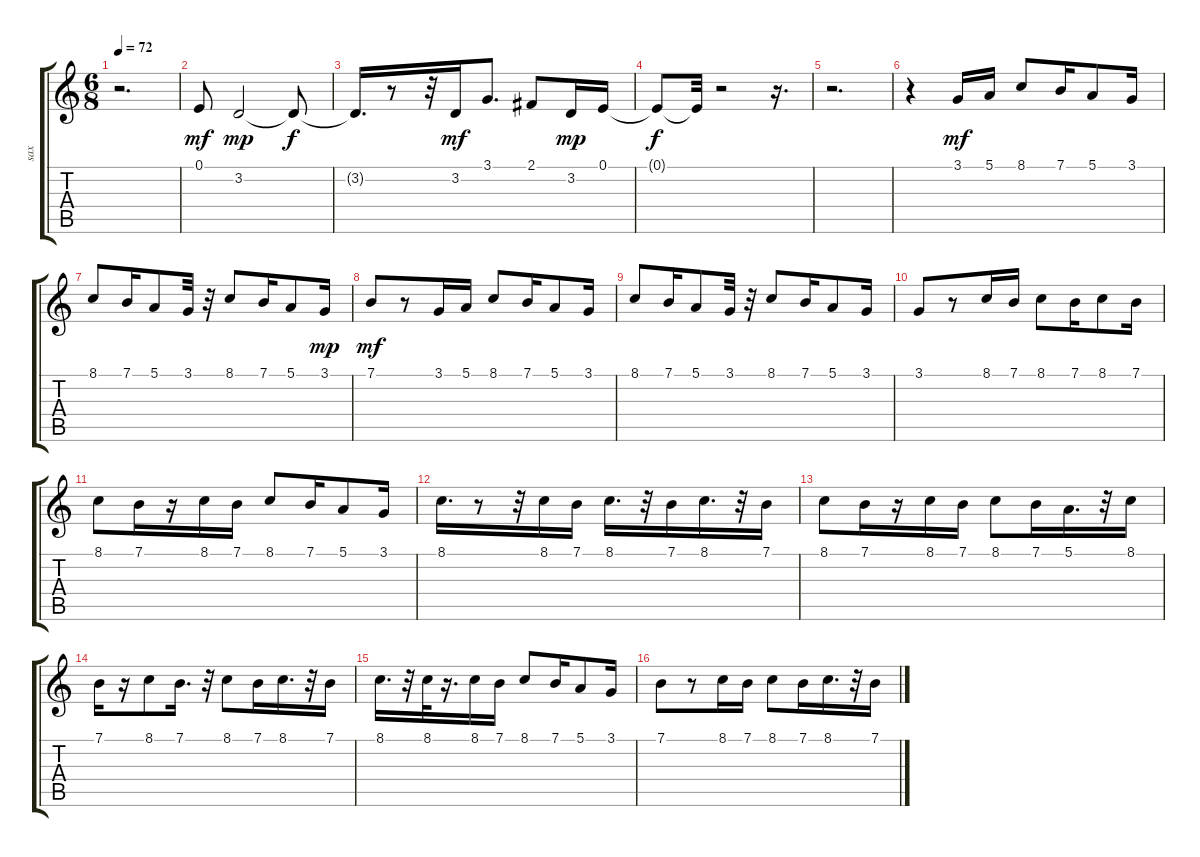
\track ("sax" "sax") {instrument tenorsax}
\staff {score tabs}
\tuning (E4 B3 G3 D3 A2 E2) {hide}
\ts (6 8)
\tempo 72
\clef g2
\ks c
r.2{d dy mf} |
0.1.8 3.2.2{dy mp} 3.2{t}.8{dy f} |
3.2{t}.16{d} r.8 r.32 3.2.16{dy mf} 3.1.8{d} 2.1.8 3.2.16{dy mp} 0.1.16 |
0.1{t}.8{dy f} 0.1{t}.32 r.2 r.16{d} |
r.2{d} |
r.4 3.1.16{dy mf} 5.1.16 8.1.8 7.1.16 5.1.8 3.1.16 |
8.1.8 7.1.16 5.1.8 3.1.32 r.32 8.1.8 7.1.16 5.1.8 3.1.16{dy mp} |
7.1.8{dy mf} r.8 3.1.16 5.1.16 8.1.8 7.1.16 5.1.8 3.1.16 |
8.1.8 7.1.16 5.1.8 3.1.32 r.32 8.1.8 7.1.16 5.1.8 3.1.16 |
3.1.8 r.8 8.1.16 7.1.16 8.1.8 7.1.16 8.1.8 7.1.16 |
8.1.8 7.1.16 r.16 8.1.16 7.1.16 8.1.8 7.1.16 5.1.8 3.1.16 |
8.1.16{d} r.8 r.32 8.1.16 7.1.16 8.1.16{d} r.32 7.1.16 8.1.16{d} r.32 7.1.16 |
8.1.8 7.1.16 r.16 8.1.16 7.1.16 8.1.8 7.1.16 5.1.16{d} r.32 8.1.16 |
7.1.16 r.16 8.1.8 7.1.16{d} r.32 8.1.8 7.1.16 8.1.16{d} r.32 7.1.16 |
8.1.16{d} r.32 8.1.32 r.16{d} 8.1.16 7.1.16 8.1.8 7.1.16 5.1.8 3.1.16 |
7.1.8 r.8 8.1.16 7.1.16 8.1.8 7.1.16 8.1.16{d} r.32 7.1.16
